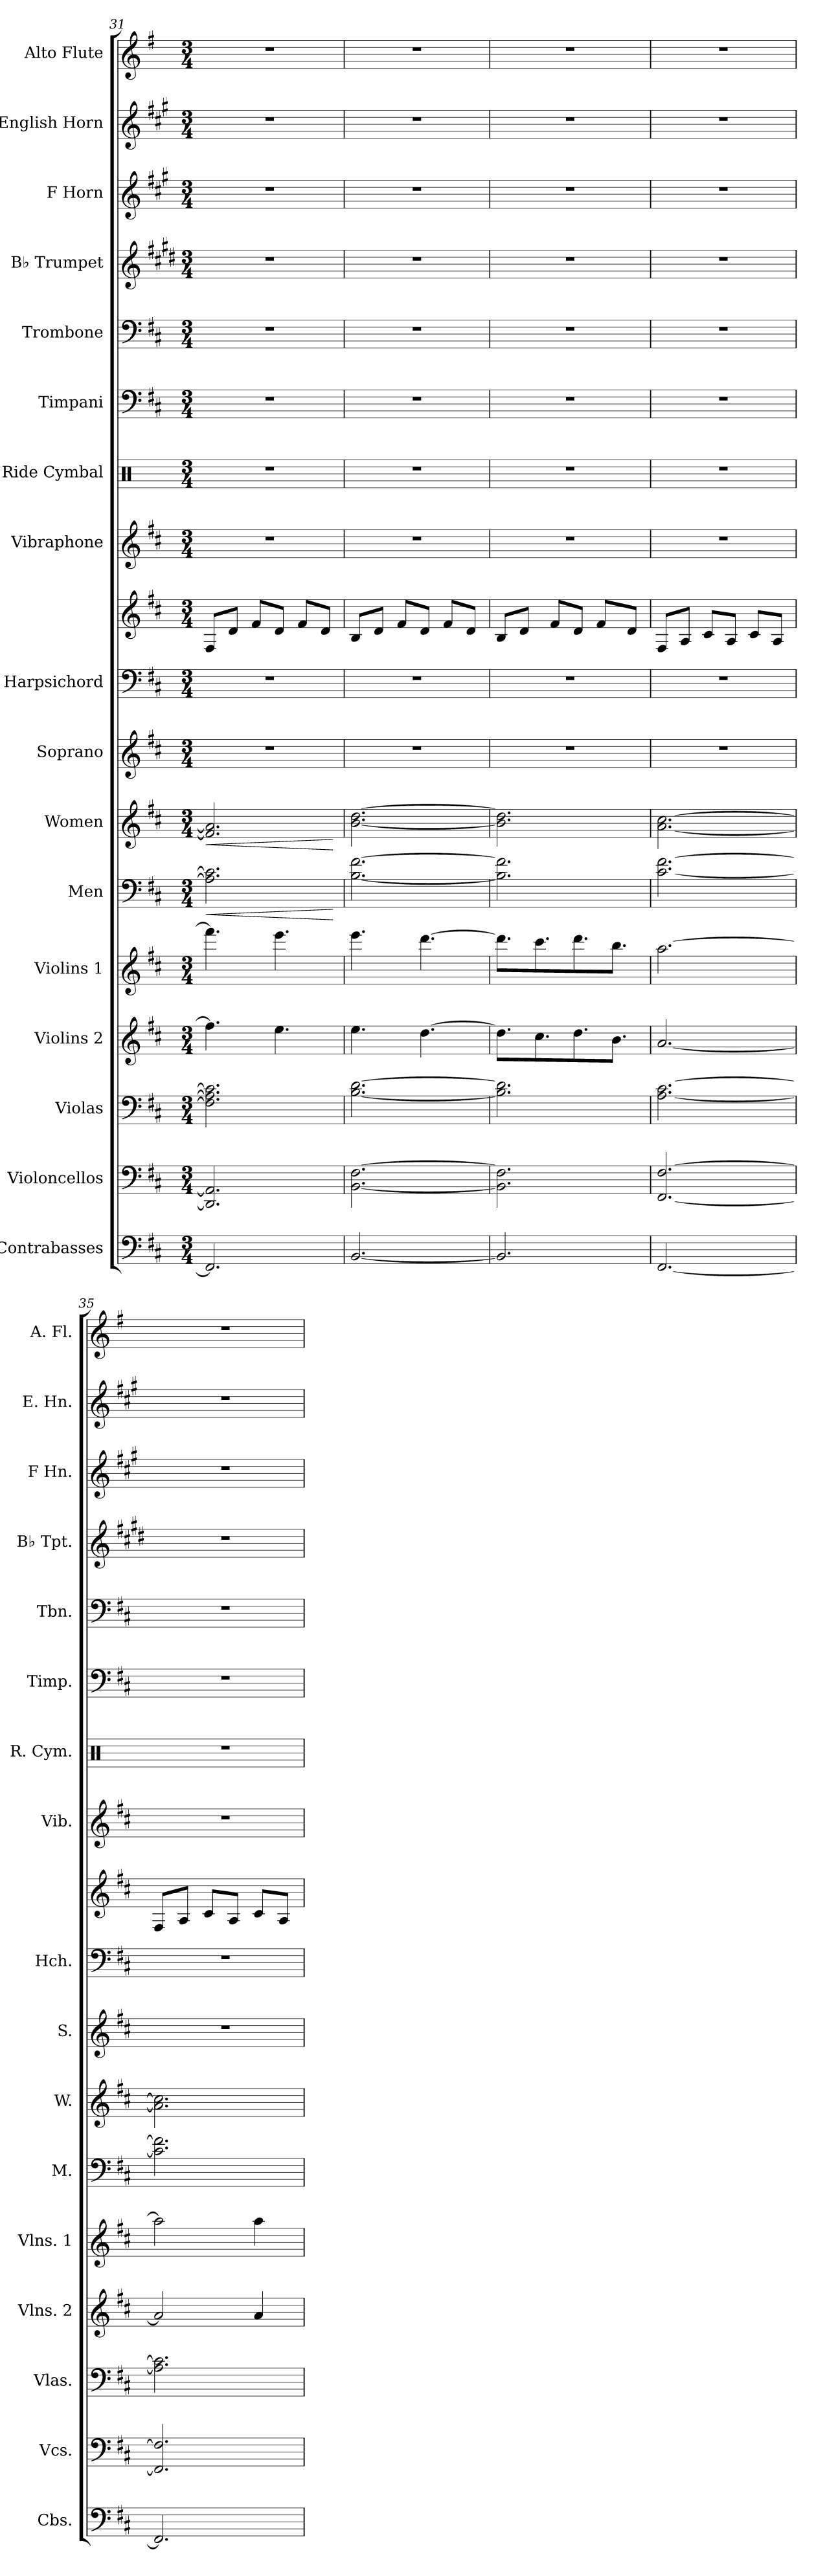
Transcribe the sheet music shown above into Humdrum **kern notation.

**kern	**kern	**kern	**kern	**kern	**kern	**dynam	**kern	**dynam	**kern	**kern	**kern	**kern	**kern	**kern	**kern	**kern	**kern	**kern	**kern
*part17	*part16	*part15	*part14	*part13	*part12	*part12	*part11	*part11	*part10	*part9	*part9	*part8	*part7	*part6	*part5	*part4	*part3	*part2	*part1
*staff18	*staff17	*staff16	*staff15	*staff14	*staff13	*staff13	*staff12	*staff12	*staff11	*staff10	*staff9	*staff8	*staff7	*staff6	*staff5	*staff4	*staff3	*staff2	*staff1
*I"Contrabasses	*I"Violoncellos	*I"Violas	*I"Violins 2	*I"Violins 1	*I"Men	*	*I"Women	*	*I"Soprano	*I"Harpsichord	*	*I"Vibraphone	*I"Ride Cymbal	*I"Timpani	*I"Trombone	*I"B♭ Trumpet	*I"F Horn	*I"English Horn	*I"Alto Flute
*I'Cbs.	*I'Vcs.	*I'Vlas.	*I'Vlns. 2	*I'Vlns. 1	*I'M.	*	*I'W.	*	*I'S.	*I'Hch.	*	*I'Vib.	*I'R. Cym.	*I'Timp.	*I'Tbn.	*I'B♭ Tpt.	*I'F Hn.	*I'E. Hn.	*I'A. Fl.
*clefF4	*clefF4	*clefF4	*clefG2	*clefG2	*clefF4	*	*clefG2	*	*clefG2	*clefF4	*clefG2	*clefG2	*clefX	*clefF4	*clefF4	*clefG2	*clefG2	*clefG2	*clefG2
*ITrd7c12	*	*	*	*	*	*	*	*	*	*	*	*	*	*	*	*ITrd1c2	*ITrd4c7	*ITrd4c7	*ITrd3c5
*k[f#c#]	*k[f#c#]	*k[f#c#]	*k[f#c#]	*k[f#c#]	*k[f#c#]	*	*k[f#c#]	*	*k[f#c#]	*k[f#c#]	*k[f#c#]	*k[f#c#]	*k[]	*k[f#c#]	*k[f#c#]	*k[f#c#]	*k[f#c#]	*k[f#c#]	*k[f#c#]
*M3/4	*M3/4	*M3/4	*M3/4	*M3/4	*M3/4	*	*M3/4	*	*M3/4	*M3/4	*M3/4	*M3/4	*M3/4	*M3/4	*M3/4	*M3/4	*M3/4	*M3/4	*M3/4
=31	=31	=31	=31	=31	=31	=31	=31	=31	=31	=31	=31	=31	=31	=31	=31	=31	=31	=31	=31
!	!	!	!	!	!	!LO:HP:b	!	!LO:HP:b	!	!	!	!	!	!	!	!	!	!	!
2.FFF#/]	2.DD/] 2.AA/]	2.F#\] 2.A\] 2.c#\]	4.ff#\]	4.fff#\]	2.A\] 2.c#\]	<	2.f#/] 2.a/]	<	2.r	2.r	8F#/L	2.r	2.r	2.r	2.r	2.r	2.r	2.r	2.r
.	.	.	.	.	.	.	.	.	.	.	8d/J	.	.	.	.	.	.	.	.
.	.	.	.	.	.	.	.	.	.	.	8f#/L	.	.	.	.	.	.	.	.
.	.	.	4.ee\	4.eee\	.	.	.	.	.	.	8d/J	.	.	.	.	.	.	.	.
.	.	.	.	.	.	.	.	.	.	.	8f#/L	.	.	.	.	.	.	.	.
.	.	.	.	.	.	.	.	.	.	.	8d/J	.	.	.	.	.	.	.	.
.	.	.	.	.	.	[	.	[	.	.	.	.	.	.	.	.	.	.	.
=32	=32	=32	=32	=32	=32	=32	=32	=32	=32	=32	=32	=32	=32	=32	=32	=32	=32	=32	=32
[2.BBB/	[2.BB\ [2.F#\	[2.B\ [2.d\	4.ee\	4.eee\	[2.B\ [2.f#\	.	[2.b\ [2.dd\	.	2.r	2.r	8B/L	2.r	2.r	2.r	2.r	2.r	2.r	2.r	2.r
.	.	.	.	.	.	.	.	.	.	.	8d/J	.	.	.	.	.	.	.	.
.	.	.	.	.	.	.	.	.	.	.	8f#/L	.	.	.	.	.	.	.	.
.	.	.	[4.dd\	[4.ddd\	.	.	.	.	.	.	8d/J	.	.	.	.	.	.	.	.
.	.	.	.	.	.	.	.	.	.	.	8f#/L	.	.	.	.	.	.	.	.
.	.	.	.	.	.	.	.	.	.	.	8d/J	.	.	.	.	.	.	.	.
!!LO:PB:g=z
=33	=33	=33	=33	=33	=33	=33	=33	=33	=33	=33	=33	=33	=33	=33	=33	=33	=33	=33	=33
2.BBB/]	2.BB\] 2.F#\]	2.B\] 2.d\]	8.dd\L]	8.ddd\L]	2.B\] 2.f#\]	.	2.b\] 2.dd\]	.	2.r	2.r	8B/L	2.r	2.r	2.r	2.r	2.r	2.r	2.r	2.r
.	.	.	.	.	.	.	.	.	.	.	8d/J	.	.	.	.	.	.	.	.
.	.	.	8.cc#\	8.ccc#\	.	.	.	.	.	.	.	.	.	.	.	.	.	.	.
.	.	.	.	.	.	.	.	.	.	.	8f#/L	.	.	.	.	.	.	.	.
.	.	.	8.dd\	8.ddd\	.	.	.	.	.	.	8d/J	.	.	.	.	.	.	.	.
.	.	.	.	.	.	.	.	.	.	.	8f#/L	.	.	.	.	.	.	.	.
.	.	.	8.b\J	8.bb\J	.	.	.	.	.	.	.	.	.	.	.	.	.	.	.
.	.	.	.	.	.	.	.	.	.	.	8d/J	.	.	.	.	.	.	.	.
=34	=34	=34	=34	=34	=34	=34	=34	=34	=34	=34	=34	=34	=34	=34	=34	=34	=34	=34	=34
[2.FFF#/	[2.FF#/ [2.F#/	[2.A\ [2.c#\	[2.a/	[2.aa\	[2.c#\ [2.f#\	.	[2.a\ [2.cc#\	.	2.r	2.r	8F#/L	2.r	2.r	2.r	2.r	2.r	2.r	2.r	2.r
.	.	.	.	.	.	.	.	.	.	.	8A/J	.	.	.	.	.	.	.	.
.	.	.	.	.	.	.	.	.	.	.	8c#/L	.	.	.	.	.	.	.	.
.	.	.	.	.	.	.	.	.	.	.	8A/J	.	.	.	.	.	.	.	.
.	.	.	.	.	.	.	.	.	.	.	8c#/L	.	.	.	.	.	.	.	.
.	.	.	.	.	.	.	.	.	.	.	8A/J	.	.	.	.	.	.	.	.
=35	=35	=35	=35	=35	=35	=35	=35	=35	=35	=35	=35	=35	=35	=35	=35	=35	=35	=35	=35
2.FFF#/]	2.FF#/] 2.F#/]	2.A\] 2.c#\]	2a/]	2aa\]	2.c#\] 2.f#\]	.	2.a\] 2.cc#\]	.	2.r	2.r	8F#/L	2.r	2.r	2.r	2.r	2.r	2.r	2.r	2.r
.	.	.	.	.	.	.	.	.	.	.	8A/J	.	.	.	.	.	.	.	.
.	.	.	.	.	.	.	.	.	.	.	8c#/L	.	.	.	.	.	.	.	.
.	.	.	.	.	.	.	.	.	.	.	8A/J	.	.	.	.	.	.	.	.
.	.	.	4a/	4aa\	.	.	.	.	.	.	8c#/L	.	.	.	.	.	.	.	.
.	.	.	.	.	.	.	.	.	.	.	8A/J	.	.	.	.	.	.	.	.
=	=	=	=	=	=	=	=	=	=	=	=	=	=	=	=	=	=	=	=
*-	*-	*-	*-	*-	*-	*-	*-	*-	*-	*-	*-	*-	*-	*-	*-	*-	*-	*-	*-
